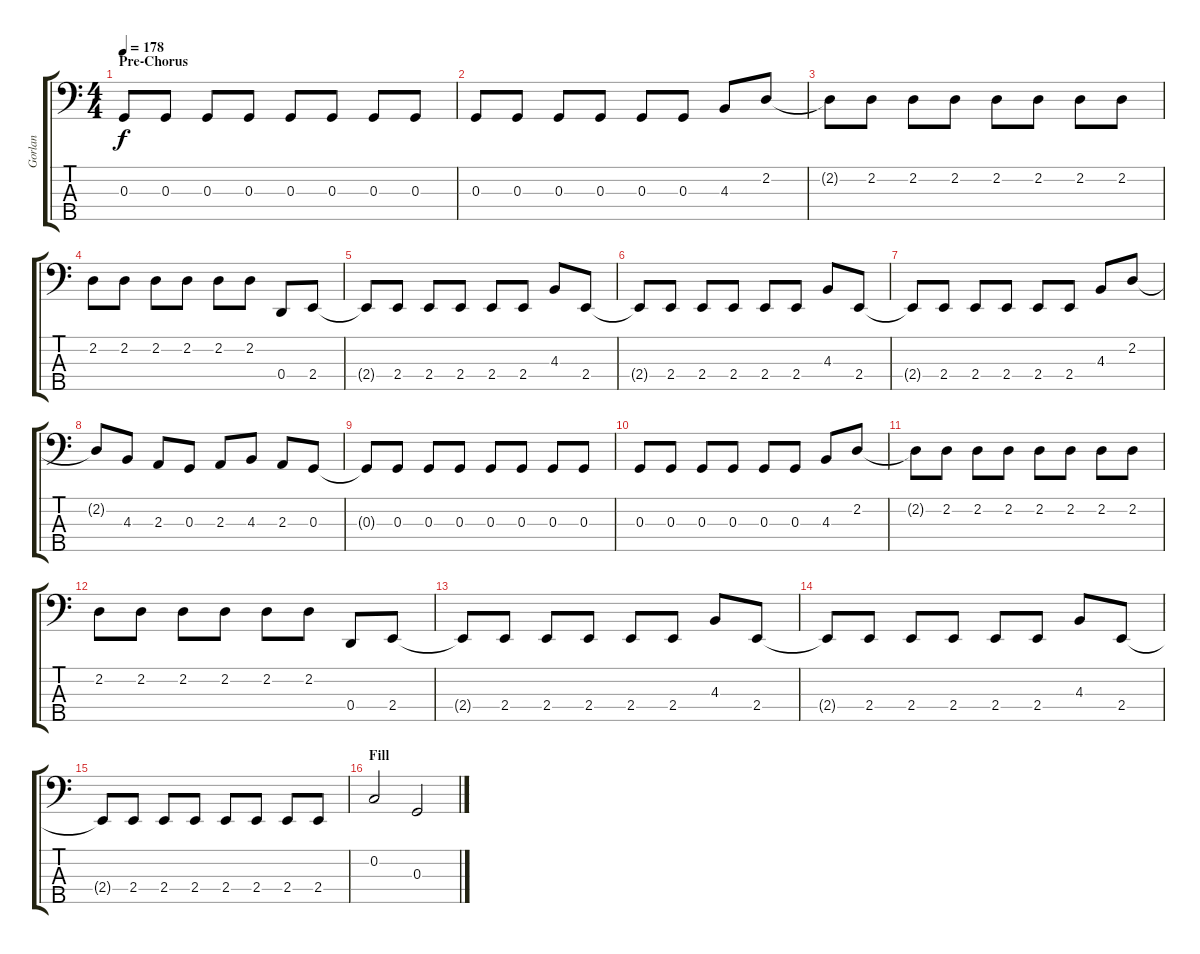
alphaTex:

\track ("Gorlan" "Gorlan") {instrument electricbasspick}
\staff {score tabs}
\tuning (F2 C2 G1 D1 G0) {hide}
\ts (4 4)
\section ("" "Pre-Chorus")
\tempo 178
\clef f4
\ks c
0.3{t}.8{dy f} 0.3.8 0.3.8 0.3.8 0.3.8 0.3.8 0.3.8 0.3.8 |
0.3.8 0.3.8 0.3.8 0.3.8 0.3.8 0.3.8 4.3.8 2.2.8 |
2.2{t}.8 2.2.8 2.2.8 2.2.8 2.2.8 2.2.8 2.2.8 2.2.8 |
2.2.8 2.2.8 2.2.8 2.2.8 2.2.8 2.2.8 0.4.8 2.4.8 |
2.4{t}.8 2.4.8 2.4.8 2.4.8 2.4.8 2.4.8 4.3.8 2.4.8 |
2.4{t}.8 2.4.8 2.4.8 2.4.8 2.4.8 2.4.8 4.3.8 2.4.8 |
2.4{t}.8 2.4.8 2.4.8 2.4.8 2.4.8 2.4.8 4.3.8 2.2.8 |
2.2{t}.8 4.3.8 2.3.8 0.3.8 2.3.8 4.3.8 2.3.8 0.3.8 |
0.3{t}.8 0.3.8 0.3.8 0.3.8 0.3.8 0.3.8 0.3.8 0.3.8 |
0.3.8 0.3.8 0.3.8 0.3.8 0.3.8 0.3.8 4.3.8 2.2.8 |
2.2{t}.8 2.2.8 2.2.8 2.2.8 2.2.8 2.2.8 2.2.8 2.2.8 |
2.2.8 2.2.8 2.2.8 2.2.8 2.2.8 2.2.8 0.4.8 2.4.8 |
2.4{t}.8 2.4.8 2.4.8 2.4.8 2.4.8 2.4.8 4.3.8 2.4.8 |
2.4{t}.8 2.4.8 2.4.8 2.4.8 2.4.8 2.4.8 4.3.8 2.4.8 |
2.4{t}.8 2.4.8 2.4.8 2.4.8 2.4.8 2.4.8 2.4.8 2.4.8 |
\section ("" "Fill")
0.2.2 0.3.2
